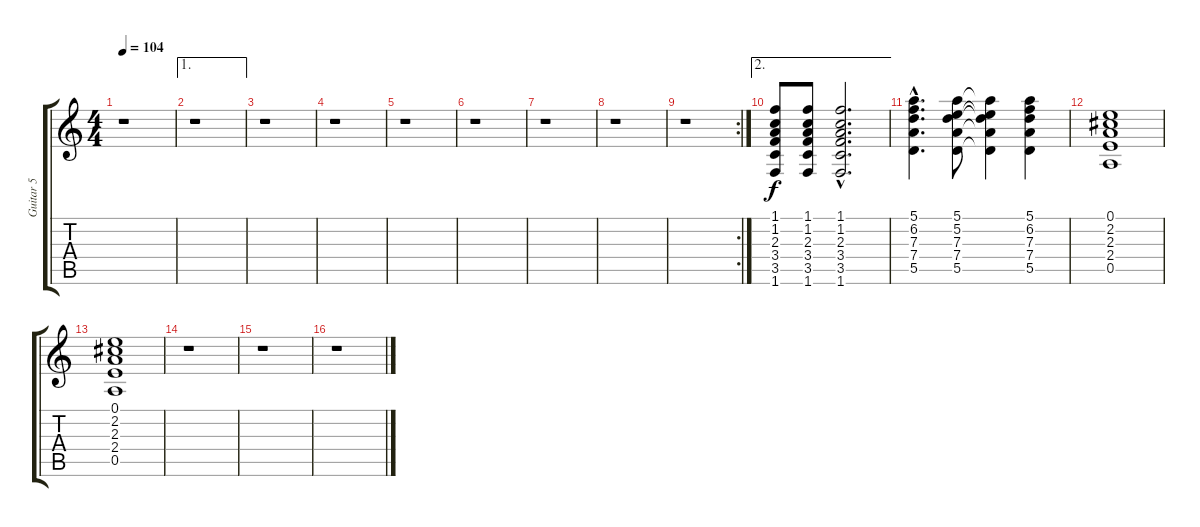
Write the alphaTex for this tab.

\track ("Guitar 5" "Guitar 5") {instrument acousticguitarsteel}
\staff {score tabs}
\tuning (E4 B3 G3 D3 A2 E2) {hide}
\ts (4 4)
\tempo 104
\clef g2
\ks c
r.1{dy f} |
\ae 1
r.1 |
r.1 |
r.1 |
r.1 |
r.1 |
r.1 |
r.1 |
\rc 2
r.1 |
\ae 2
(1.1 1.2 2.3 3.4 3.5 1.6).8 (1.1 1.2 2.3 3.4 3.5 1.6).8 (1.1{hac} 1.2{hac} 2.3{hac} 3.4{hac} 3.5{hac} 1.6{hac}).2{d} |
(5.1{hac} 6.2{hac} 7.3{hac} 7.4{hac} 5.5{hac}).4{d} (5.1 5.2 7.3 7.4 5.5).8 (5.1{t} 5.2{t} 7.3{t} 7.4{t} 5.5{t}).4 (5.1 6.2 7.3 7.4 5.5).4 |
(0.1 2.2 2.3 2.4 0.5).1 |
(0.1 2.2 2.3 2.4 0.5).1 |
r.1 |
r.1 |
r.1
